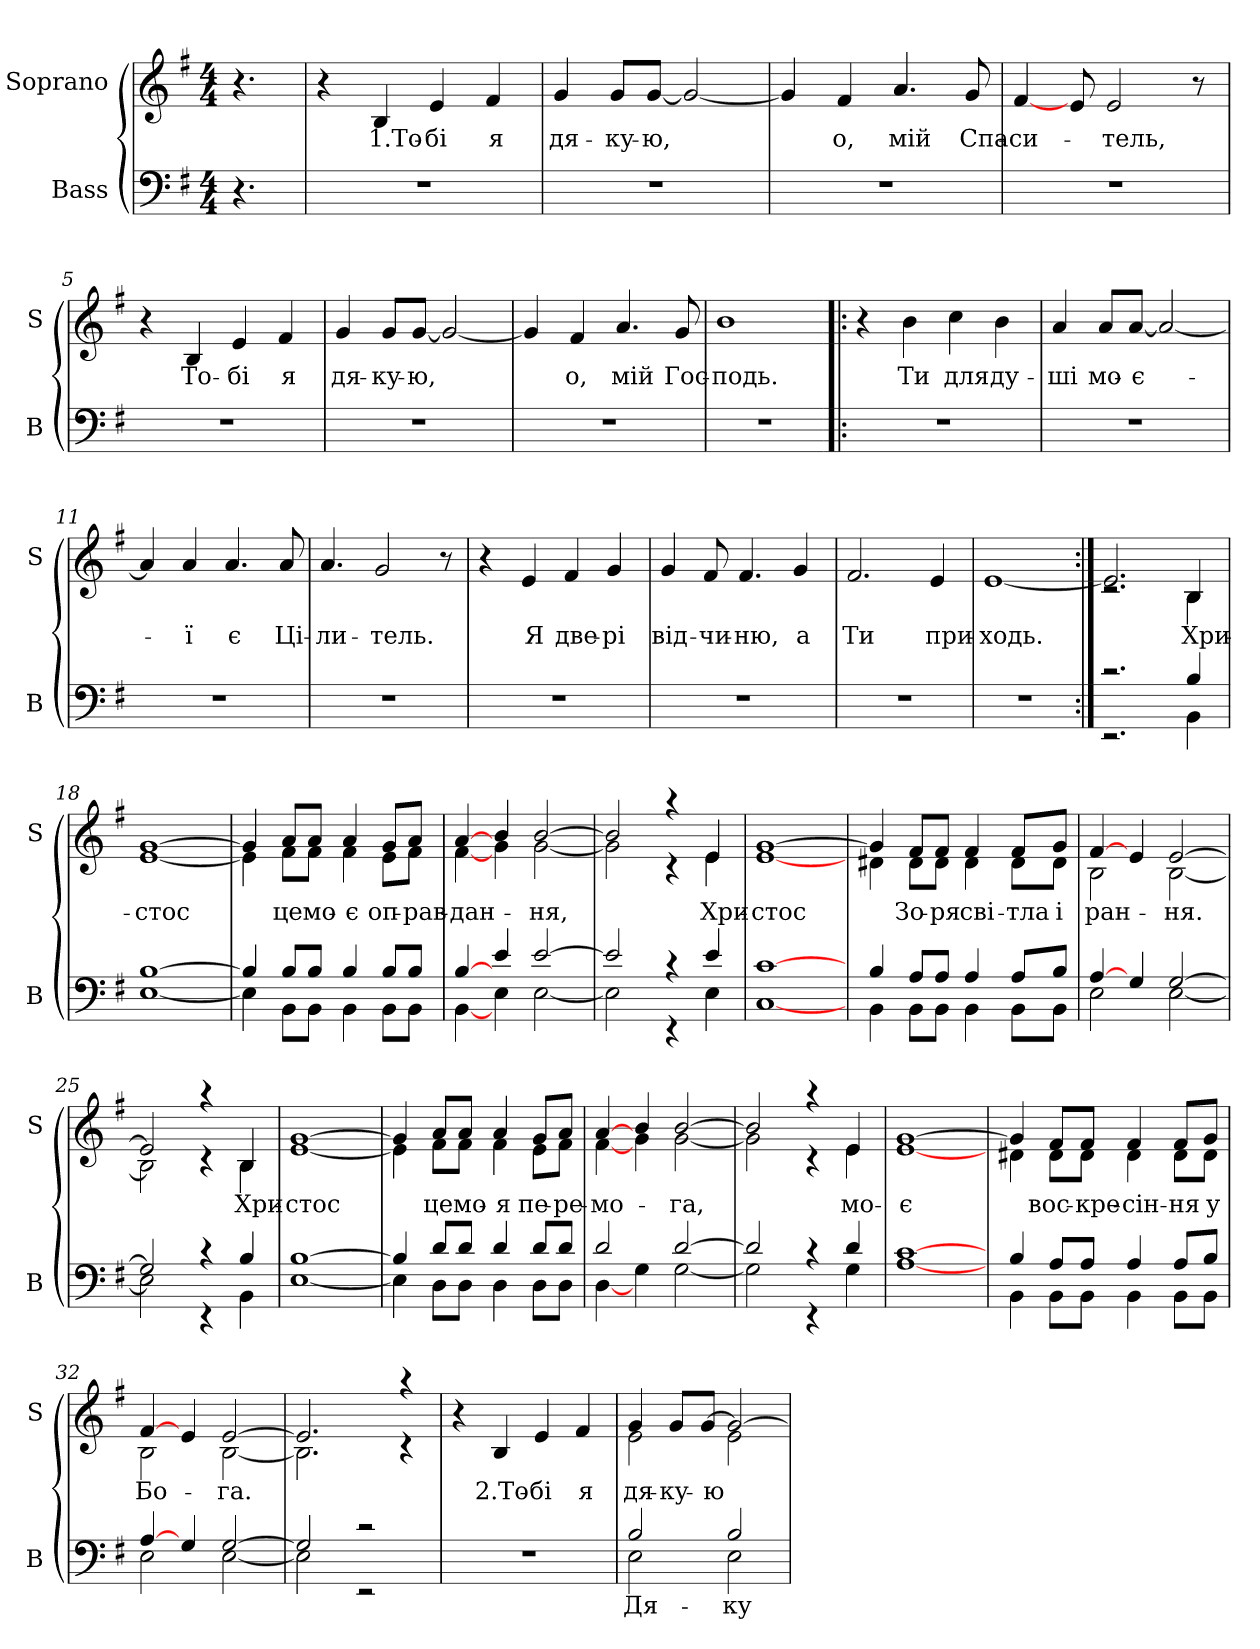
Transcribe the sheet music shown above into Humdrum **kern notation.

**kern	**text	**kern	**text
*part2	*part2	*part1	*part1
*staff2	*staff2	*staff1	*staff1
*I"Bass	*	*I"Soprano	*
*I'B	*	*I'S	*
*clefF4	*	*clefG2	*
*k[f#]	*	*k[f#]	*
*e:	*	*e:	*
*M4/4	*	*M4/4	*
*MM90	*	*MM90	*
=	=	=	=
4.r	.	4.r	.
=1	=1	=1	=1
1r	.	4r	.
!	!	!	!LO:LY:b
.	.	4B/	1.То-
!	!	!	!LO:LY:b
.	.	4e/	-бі
!	!	!	!LO:LY:b
.	.	4f#/	я
=2	=2	=2	=2
!	!	!	!LO:LY:b
1r	.	4g/	дя-
!	!	!	!LO:LY:b
.	.	8g/L	-ку-
!	!	!	!LO:LY:b
.	.	[8g/J	-ю,
.	.	2g/_	.
=3	=3	=3	=3
1r	.	4g/]	.
!	!	!	!LO:LY:b
.	.	4f#/	о,
!	!	!	!LO:LY:b
.	.	4.a/	мій
!	!	!	!LO:LY:b
.	.	8g/	Спа-
=4	=4	=4	=4
!	!	!	!LO:LY:b
1r	.	[4f#/	-си-
.	.	8e/	.
!	!	!	!LO:LY:b
.	.	2e/	-тель,
.	.	8r	.
=5	=5	=5	=5
1r	.	4r	.
!	!	!	!LO:LY:b
.	.	4B/	То-
!	!	!	!LO:LY:b
.	.	4e/	-бі
!	!	!	!LO:LY:b
.	.	4f#/	я
=6	=6	=6	=6
!	!	!	!LO:LY:b
1r	.	4g/	дя-
!	!	!	!LO:LY:b
.	.	8g/L	-ку-
!	!	!	!LO:LY:b
.	.	[8g/J	-ю,
.	.	2g/_	.
!!LO:LB:g=z
=7	=7	=7	=7
1r	.	4g/]	.
!	!	!	!LO:LY:b
.	.	4f#/	о,
!	!	!	!LO:LY:b
.	.	4.a/	мій
!	!	!	!LO:LY:b
.	.	8g/	Гос-
=8	=8	=8	=8
!	!	!	!LO:LY:b
1r	.	1b	-подь.
=9!|:	=9!|:	=9!|:	=9!|:
1r	.	4r	.
!	!	!	!LO:LY:b
.	.	4b\	Ти
!	!	!	!LO:LY:b
.	.	4cc\	для
!	!	!	!LO:LY:b
.	.	4b\	ду-
=10	=10	=10	=10
!	!	!	!LO:LY:b
1r	.	4a/	-ші
!	!	!	!LO:LY:b
.	.	8a/L	мо-
!	!	!	!LO:LY:b
.	.	[8a/J	-є-
.	.	2a/_	.
=11	=11	=11	=11
1r	.	4a/]	.
!	!	!	!LO:LY:b
.	.	4a/	-ї
!	!	!	!LO:LY:b
.	.	4.a/	є
!	!	!	!LO:LY:b
.	.	8a/	Ці-
=12	=12	=12	=12
!	!	!	!LO:LY:b
1r	.	4.a/	-ли-
!	!	!	!LO:LY:b
.	.	2g/	-тель.
.	.	8r	.
=13	=13	=13	=13
1r	.	4r	.
!	!	!	!LO:LY:b
.	.	4e/	Я
!	!	!	!LO:LY:b
.	.	4f#/	две-
!	!	!	!LO:LY:b
.	.	4g/	-рі
!!LO:LB:g=z
=14	=14	=14	=14
!	!	!	!LO:LY:b
1r	.	4g/	від-
!	!	!	!LO:LY:b
.	.	8f#/	-чи-
!	!	!	!LO:LY:b
.	.	4.f#/	-ню,
!	!	!	!LO:LY:b
.	.	4g/	а
=15	=15	=15	=15
!	!	!	!LO:LY:b
1r	.	2.f#/	Ти
!	!	!	!LO:LY:b
.	.	4e/	при-
=16	=16	=16	=16
!	!	!	!LO:LY:b
1r	.	[1e	-ходь.
=17:|!	=17:|!	=17:|!	=17:|!
*^	*	*^	*
2.rc	2.rEE	.	2.e/]	2.rc	.
!	!	!	!	!	!LO:LY:b
4B/	4BB\	.	4B/	4B\	Хри-
=18	=18	=18	=18	=18	=18
!	!	!	!	!	!LO:LY:b
[>1B	[<1E	.	[>1g	[<1e	-стос
=19	=19	=19	=19	=19	=19
4B/]	4E\]	.	4g/]	4e\]	.
!	!	!	!	!	!LO:LY:b
8B/L	8BB\L	.	8a/L	8f#\L	це
!	!	!	!	!	!LO:LY:b
8B/J	8BB\J	.	8a/J	8f#\J	мо-
!	!	!	!	!	!LO:LY:b
4B/	4BB\	.	4a/	4f#\	-є
!	!	!	!	!	!LO:LY:b
8B/L	8BB\L	.	8g/L	8e\L	оп-
!	!	!	!	!	!LO:LY:b
8B/J	8BB\J	.	8a/J	8f#\J	-рав-
=20	=20	=20	=20	=20	=20
!	!	!	!	!	!LO:LY:b
[>4B/	[<4BB\	.	[>4a/	[<4f#\	-дан-
4e/	4E\	.	4b/	4g\	.
!	!	!	!	!	!LO:LY:b
[>2e/	[<2E\	.	[>2b/	[<2g\	-ня,
=21	=21	=21	=21	=21	=21
2e/]	2E\]	.	2b/]	2g\]	.
4rc	4rEE	.	4raa	4rc	.
!	!	!	!	!	!LO:LY:b
4e/	4E\	.	4e/	4e\	Хри-
=22	=22	=22	=22	=22	=22
!	!	!	!	!	!LO:LY:b
[>1c	[<1C	.	[>1g	[<1e	-стос
!!LO:LB:g=z	!!
=23	=23	=23	=23	=23	=23
4B/	4BB\	.	4g/]	4d#X\	.
!	!	!	!	!	!LO:LY:b
8A/L	8BB\L	.	8f#/L	8d#\L	Зо-
!	!	!	!	!	!LO:LY:b
8A/J	8BB\J	.	8f#/J	8d#\J	-ря
!	!	!	!	!	!LO:LY:b
4A/	4BB\	.	4f#/	4d#\	сві-
!	!	!	!	!	!LO:LY:b
8A/L	8BB\L	.	8f#/L	8d#\L	-тла
!	!	!	!	!	!LO:LY:b
8B/J	8BB\J	.	8g/J	8d#\J	і
=24	=24	=24	=24	=24	=24
!	!	!	!	!	!LO:LY:b
[>4A/	2E\	.	[>4f#/	2B\	ран-
4G/	.	.	4e/	.	.
!	!	!	!	!	!LO:LY:b
[>2G/	[<2E\	.	[>2e/	[<2B\	-ня.
=25	=25	=25	=25	=25	=25
2G/]	2E\]	.	2e/]	2B\]	.
4rc	4rEE	.	4raa	4rc	.
!	!	!	!	!	!LO:LY:b
4B/	4BB\	.	4B/	4B\	Хри-
=26	=26	=26	=26	=26	=26
!	!	!	!	!	!LO:LY:b
[>1B	[<1E	.	[>1g	[<1e	-стос
=27	=27	=27	=27	=27	=27
4B/]	4E\]	.	4g/]	4e\]	.
!	!	!	!	!	!LO:LY:b
8d/L	8D\L	.	8a/L	8f#\L	це
!	!	!	!	!	!LO:LY:b
8d/J	8D\J	.	8a/J	8f#\J	мо-
!	!	!	!	!	!LO:LY:b
4d/	4D\	.	4a/	4f#\	-я
!	!	!	!	!	!LO:LY:b
8d/L	8D\L	.	8g/L	8e\L	пе-
!	!	!	!	!	!LO:LY:b
8d/J	8D\J	.	8a/J	8f#\J	-ре-
=28	=28	=28	=28	=28	=28
!	!	!	!	!	!LO:LY:b
2d/	[<4D\	.	[>4a/	[<4f#\	-мо-
.	4G\	.	4b/	4g\	.
!	!	!	!	!	!LO:LY:b
[>2d/	[<2G\	.	[>2b/	[<2g\	-га,
!!LO:LB:g=z	!!
=29	=29	=29	=29	=29	=29
2d/]	2G\]	.	2b/]	2g\]	.
4rc	4rEE	.	4raa	4rc	.
!	!	!	!	!	!LO:LY:b
4d/	4G\	.	4e/	4e\	мо-
=30	=30	=30	=30	=30	=30
!	!	!	!	!	!LO:LY:b
[>1c	[<1A	.	[>1g	[<1e	-є
=31	=31	=31	=31	=31	=31
4B/	4BB\	.	4g/]	4d#X\	.
!	!	!	!	!	!LO:LY:b
8A/L	8BB\L	.	8f#/L	8d#\L	вос-
!	!	!	!	!	!LO:LY:b
8A/J	8BB\J	.	8f#/J	8d#\J	-кре-
!	!	!	!	!	!LO:LY:b
4A/	4BB\	.	4f#/	4d#\	-сін-
!	!	!	!	!	!LO:LY:b
8A/L	8BB\L	.	8f#/L	8d#\L	-ня
!	!	!	!	!	!LO:LY:b
8B/J	8BB\J	.	8g/J	8d#\J	у
=32	=32	=32	=32	=32	=32
!	!	!	!	!	!LO:LY:b
[>4A/	2E\	.	[>4f#/	2B\	Бо-
4G/	.	.	4e/	.	.
!	!	!	!	!	!LO:LY:b
[>2G/	[<2E\	.	[>2e/	[<2B\	-га.
=33	=33	=33	=33	=33	=33
2G/]	2E\]	.	2.e/]	2.B\]	.
2rc	2rEE	.	.	.	.
.	.	.	4raa	4rc	.
*v	*v	*	*	*	*
*	*	*v	*v	*
=34	=34	=34	=34
1r	.	4r	.
!	!	!	!LO:LY:b
.	.	4B/	2.То-
!	!	!	!LO:LY:b
.	.	4e/	-бі
!	!	!	!LO:LY:b
.	.	4f#/	я
=35	=35	=35	=35
*^	*	*	*
!	!	!LO:LY:a	!	!LO:LY:b
*	*	*	*^	*
2B/	2E\	Дя-	4g/	2e\	дя-
!	!	!	!	!	!LO:LY:b
.	.	.	8g/L	.	-ку-
!	!	!	!	!	!LO:LY:b
.	.	.	[>8g/J	.	-ю
!	!	!LO:LY:a	!	!	!
2B/	2E\	-ку-	2g/_	2e\	.
*v	*v	*	*	*	*
*	*	*v	*v	*
=	=	=	=
*-	*-	*-	*-
